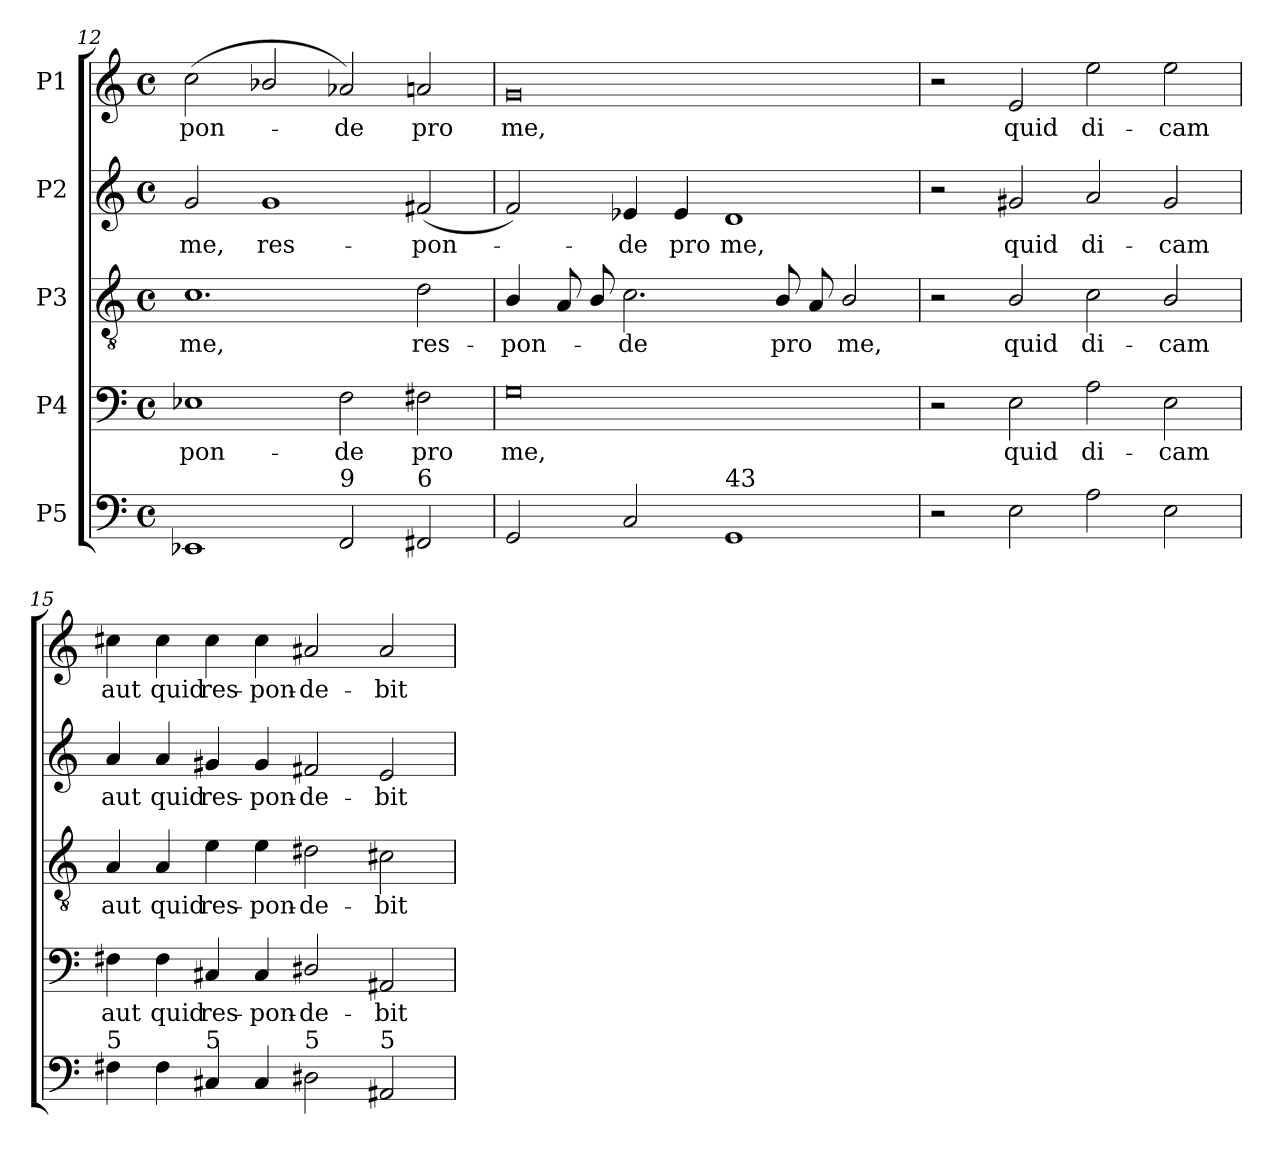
**kern	**kern	**text	**kern	**text	**kern	**text	**kern	**text
*part5	*part4	*part4	*part3	*part3	*part2	*part2	*part1	*part1
*staff5	*staff4	*staff4	*staff3	*staff3	*staff2	*staff2	*staff1	*staff1
*I"P5	*I"P4	*	*I"P3	*	*I"P2	*	*I"P1	*
*clefF4	*clefF4	*	*clefGv2	*	*clefG2	*	*clefG2	*
*	*	*	*ITrd7c12	*	*	*	*	*
*k[]	*k[]	*	*k[]	*	*k[]	*	*k[]	*
*C:	*C:	*	*C:	*	*C:	*	*C:	*
*M4/4	*M4/4	*	*M4/4	*	*M4/4	*	*M4/4	*
*met(c)	*met(c)	*	*met(c)	*	*met(c)	*	*met(c)	*
=12	=12	=12	=12	=12	=12	=12	=12	=12
!	!	!LO:LY:b:color=#000000	!	!	!	!	!	!
!	!	!	!	!LO:LY:b:color=#000000	!	!	!	!
!	!	!	!	!	!	!LO:LY:b:color=#000000	!	!
!	!	!	!	!	!	!	!	!LO:LY:b:color=#000000
1EE-Xi	1E-Xi	-pon-	1.Ci	me,	2gi/	me,	(2cci\	-pon-
!	!	!	!	!	!	!LO:LY:b:color=#000000	!	!
.	.	.	.	.	1gi	res-	2b-Xi/	.
!	!	!LO:LY:b:color=#000000	!	!	!	!	!	!
!LO:TX:t=9	!	!	!	!	!	!	!	!
!	!	!	!	!	!	!	!	!LO:LY:b:color=#000000
2FFi/	2Fi\	-de	.	.	.	.	2a-Xi/)	-de
!	!	!LO:LY:b:color=#000000	!	!	!	!	!	!
!	!	!	!	!LO:LY:b:color=#000000	!	!	!	!
!	!	!	!	!	!	!LO:LY:b:color=#000000	!	!
!LO:TX:a:t=6	!	!	!	!	!	!	!	!
!	!	!	!	!	!	!	!	!LO:LY:b:color=#000000
2FF#Xi/	2F#Xi\	pro	2Di\	res-	(2f#Xi/	-pon-	2ani/	pro
=13	=13	=13	=13	=13	=13	=13	=13	=13
!	!	!LO:LY:b:color=#000000	!	!	!	!	!	!
!	!	!	!	!LO:LY:b:color=#000000	!	!	!	!
!	!	!	!	!	!	!	!	!LO:LY:b:color=#000000
2GGi/	0Gi	me,	4BBi/	-pon-	2fi/)	.	0gi	me,
.	.	.	8AAi/	.	.	.	.	.
.	.	.	8BBi/	.	.	.	.	.
!	!	!	!	!LO:LY:b:color=#000000	!	!	!	!
!	!	!	!	!	!	!LO:LY:b:color=#000000	!	!
2Ci/	.	.	2.Ci\	-de	4e-Xi/	-de	.	.
!	!	!	!	!	!	!LO:LY:b:color=#000000	!	!
.	.	.	.	.	4e-i/	pro	.	.
!LO:TX:a:t=43	!	!	!	!	!	!	!	!
!	!	!	!	!	!	!LO:LY:b:color=#000000	!	!
1GGi	.	.	.	.	1di	me,	.	.
!	!	!	!	!LO:LY:b:color=#000000	!	!	!	!
.	.	.	8BBi/	pro	.	.	.	.
.	.	.	8AAi/	.	.	.	.	.
!	!	!	!	!LO:LY:b:color=#000000	!	!	!	!
.	.	.	2BBi/	me,	.	.	.	.
!!LO:PB:g=z
=14	=14	=14	=14	=14	=14	=14	=14	=14
2r	2r	.	2r	.	2r	.	2r	.
!	!	!LO:LY:b:color=#000000	!	!	!	!	!	!
!	!	!	!	!LO:LY:b:color=#000000	!	!	!	!
!	!	!	!	!	!	!LO:LY:b:color=#000000	!	!
!	!	!	!	!	!	!	!	!LO:LY:b:color=#000000
2Ei\	2Ei\	quid	2BBi/	quid	2g#Xi/	quid	2ei/	quid
!	!	!LO:LY:b:color=#000000	!	!	!	!	!	!
!	!	!	!	!LO:LY:b:color=#000000	!	!	!	!
!	!	!	!	!	!	!LO:LY:b:color=#000000	!	!
!	!	!	!	!	!	!	!	!LO:LY:b:color=#000000
2Ai\	2Ai\	di-	2Ci\	di-	2ai/	di-	2eei\	di-
!	!	!LO:LY:b:color=#000000	!	!	!	!	!	!
!	!	!	!	!LO:LY:b:color=#000000	!	!	!	!
!	!	!	!	!	!	!LO:LY:b:color=#000000	!	!
!	!	!	!	!	!	!	!	!LO:LY:b:color=#000000
2Ei\	2Ei\	-cam	2BBi/	-cam	2g#i/	-cam	2eei\	-cam
=15	=15	=15	=15	=15	=15	=15	=15	=15
!	!	!LO:LY:b:color=#000000	!	!	!	!	!	!
!	!	!	!	!LO:LY:b:color=#000000	!	!	!	!
!	!	!	!	!	!	!LO:LY:b:color=#000000	!	!
!LO:TX:a:t=5	!	!	!	!	!	!	!	!
!	!	!	!	!	!	!	!	!LO:LY:b:color=#000000
4F#Xi\	4F#Xi\	aut	4AAi/	aut	4ai/	aut	4cc#Xi\	aut
!	!	!LO:LY:b:color=#000000	!	!	!	!	!	!
!	!	!	!	!LO:LY:b:color=#000000	!	!	!	!
!	!	!	!	!	!	!LO:LY:b:color=#000000	!	!
!	!	!	!	!	!	!	!	!LO:LY:b:color=#000000
4F#i\	4F#i\	quid	4AAi/	quid	4ai/	quid	4cc#i\	quid
!	!	!LO:LY:b:color=#000000	!	!	!	!	!	!
!	!	!	!	!LO:LY:b:color=#000000	!	!	!	!
!	!	!	!	!	!	!LO:LY:b:color=#000000	!	!
!LO:TX:a:t=5	!	!	!	!	!	!	!	!
!	!	!	!	!	!	!	!	!LO:LY:b:color=#000000
4C#Xi/	4C#Xi/	res-	4Ei\	res-	4g#Xi/	res-	4cc#i\	res-
!	!	!LO:LY:b:color=#000000	!	!	!	!	!	!
!	!	!	!	!LO:LY:b:color=#000000	!	!	!	!
!	!	!	!	!	!	!LO:LY:b:color=#000000	!	!
!	!	!	!	!	!	!	!	!LO:LY:b:color=#000000
4C#i/	4C#i/	-pon-	4Ei\	-pon-	4g#i/	-pon-	4cc#i\	-pon-
!	!	!LO:LY:b:color=#000000	!	!	!	!	!	!
!	!	!	!	!LO:LY:b:color=#000000	!	!	!	!
!	!	!	!	!	!	!LO:LY:b:color=#000000	!	!
!LO:TX:a:t=5	!	!	!	!	!	!	!	!
!	!	!	!	!	!	!	!	!LO:LY:b:color=#000000
2D#Xi\	2D#Xi/	-de-	2D#Xi\	-de-	2f#Xi/	-de-	2a#Xi/	-de-
!	!	!LO:LY:b:color=#000000	!	!	!	!	!	!
!	!	!	!	!LO:LY:b:color=#000000	!	!	!	!
!	!	!	!	!	!	!LO:LY:b:color=#000000	!	!
!LO:TX:a:t=5	!	!	!	!	!	!	!	!
!	!	!	!	!	!	!	!	!LO:LY:b:color=#000000
2AA#Xi/	2AA#Xi/	-bit	2C#Xi\	-bit	2ei/	-bit	2a#i/	-bit
=	=	=	=	=	=	=	=	=
*-	*-	*-	*-	*-	*-	*-	*-	*-
